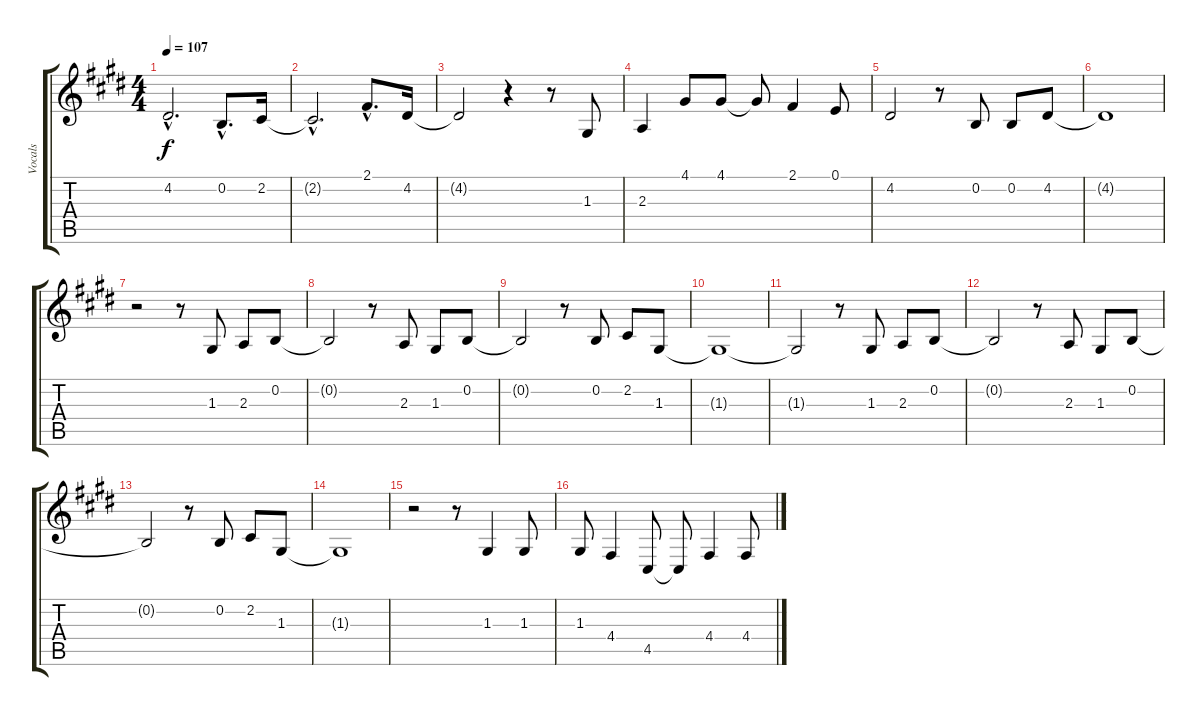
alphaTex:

\track ("Vocals" "Vocals") {instrument flute}
\staff {score tabs}
\tuning (E4 B3 G3 D3 A2 E2) {hide}
\ts (4 4)
\tempo 107
\clef g2
\ks c#minor
4.2{hac t}.2{d dy f} 0.2{hac}.8{d} 2.2.16 |
2.2{hac t}.2{d} 2.1{hac}.8{d} 4.2.16 |
4.2{t}.2 r.4 r.8 1.3.8 |
2.3.4 4.1.8 4.1.8 4.1{t}.8 2.1.4 0.1.8 |
4.2.2 r.8 0.2.8 0.2.8 4.2.8 |
4.2{t}.1 |
r.2 r.8 1.3.8 2.3.8 0.2.8 |
0.2{t}.2 r.8 2.3.8 1.3.8 0.2.8 |
0.2{t}.2 r.8 0.2.8 2.2.8 1.3.8 |
1.3{t}.1 |
1.3{t}.2 r.8 1.3.8 2.3.8 0.2.8 |
0.2{t}.2 r.8 2.3.8 1.3.8 0.2.8 |
0.2{t}.2 r.8 0.2.8 2.2.8 1.3.8 |
1.3{t}.1 |
r.2 r.8 1.3.4 1.3.8 |
1.3.8 4.4.4 4.5.8 4.5{t}.8 4.4.4 4.4.8
